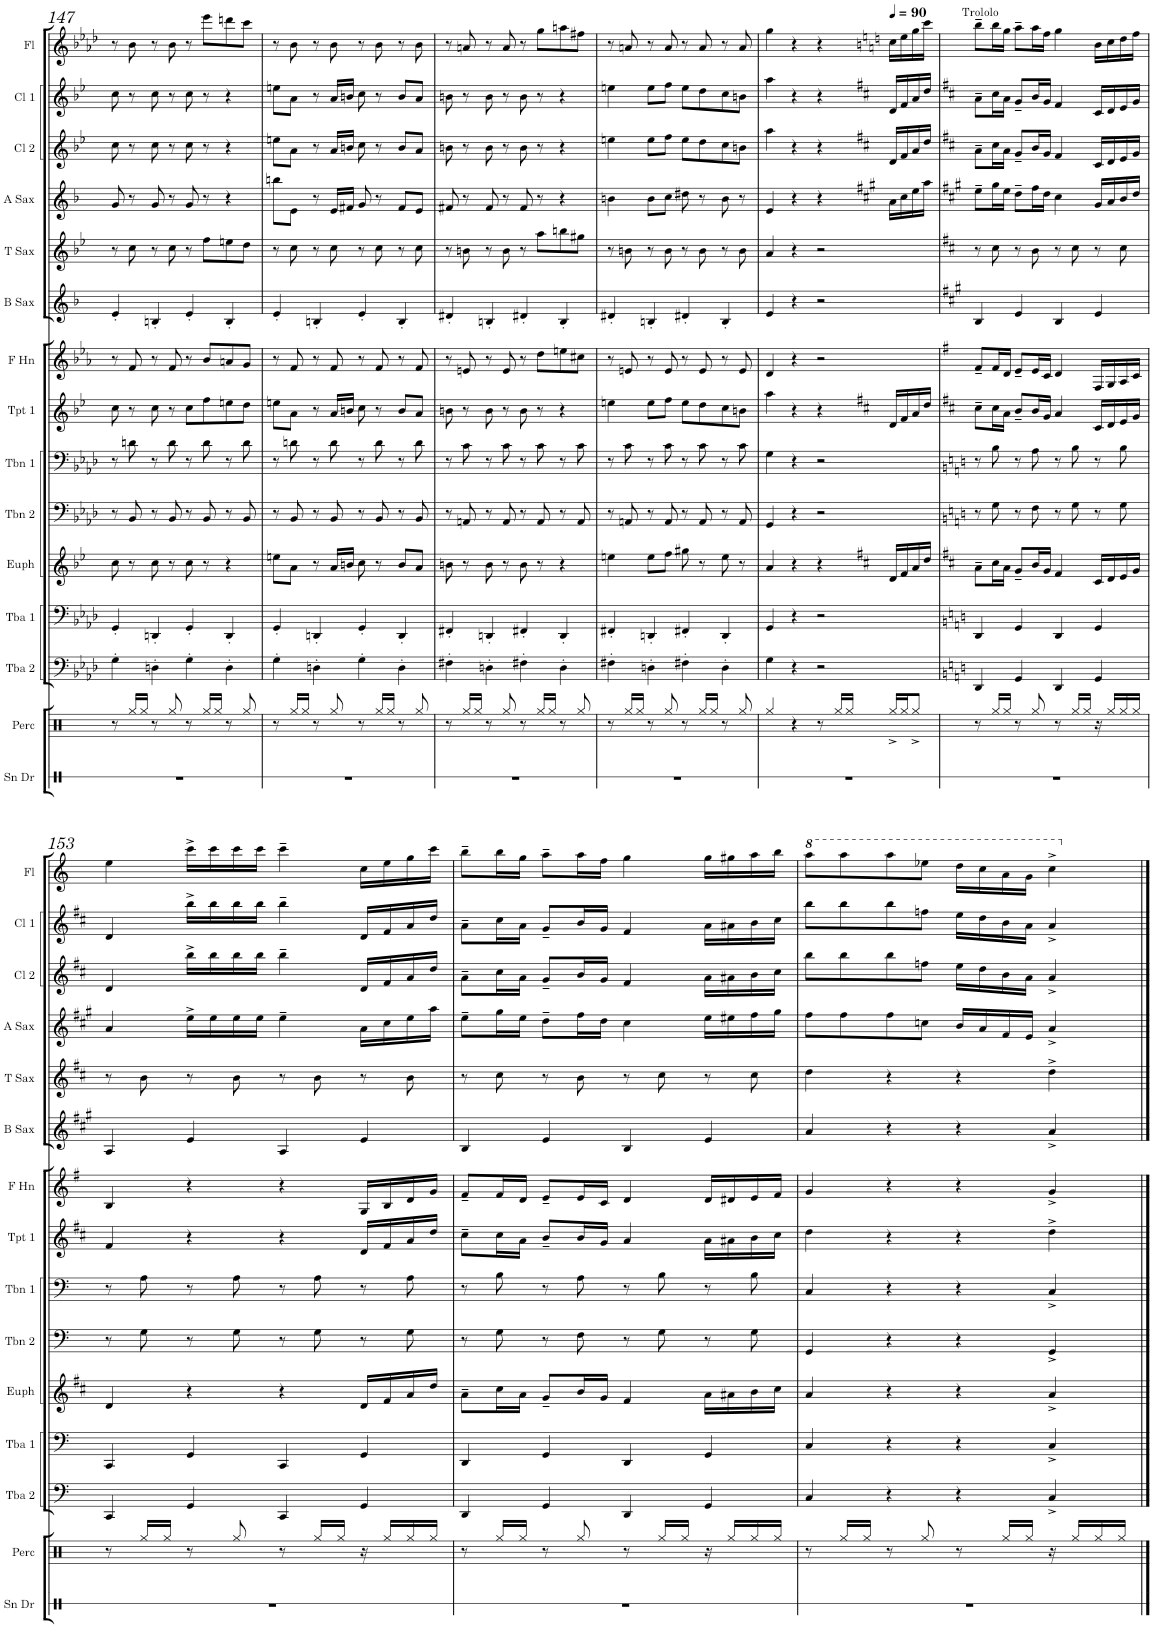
**kern	**kern	**kern	**kern	**kern	**kern	**kern	**kern	**kern	**kern	**kern	**kern	**kern	**kern	**kern
*part15	*part14	*part13	*part12	*part11	*part10	*part9	*part8	*part7	*part6	*part5	*part4	*part3	*part2	*part1
*staff15	*staff14	*staff13	*staff12	*staff11	*staff10	*staff9	*staff8	*staff7	*staff6	*staff5	*staff4	*staff3	*staff2	*staff1
*I"Conc. Snare Drum	*I"Percussion	*I"Tuba 2	*I"Tuba 1	*I"Euphonium	*I"Trombone 2	*I"Trombone 1	*I"Bb Trumpet 1	*I"Horn in F	*I"Bari Saxophone	*I"Tenor Saxophone	*I"Alto Saxophone	*I"Bb Clarinet 2	*I"Bb Clarinet 1	*I"Flute
*I'Sn Dr	*I'Perc	*I'Tba 2	*I'Tba 1	*I'Euph	*I'Tbn 2	*I'Tbn 1	*I'Tpt 1	*	*I'B Sax	*I'T Sax	*I'A Sax	*I'Cl 2	*I'Cl 1	*I'Fl
!!LO:PB:g=z
*clefX	*clefX	*clefF4	*clefF4	*clefG2	*clefF4	*clefF4	*clefG2	*clefG2	*clefG2	*clefG2	*clefG2	*clefG2	*clefG2	*clefG2
*	*	*	*	*Trd8c14	*	*	*Trd1c2	*Trd4c7	*Trd12c21	*Trd8c14	*Trd5c9	*Trd1c2	*Trd1c2	*
*k[b-e-a-d-]	*k[b-e-a-d-]	*k[b-e-a-d-]	*k[b-e-a-d-]	*k[b-e-]	*k[b-e-a-d-]	*k[b-e-a-d-]	*k[b-e-]	*k[b-e-a-]	*k[b-]	*k[b-e-]	*k[b-]	*k[b-e-]	*k[b-e-]	*k[b-e-a-d-]
*M4/4	*M4/4	*M4/4	*M4/4	*M4/4	*M4/4	*M4/4	*M4/4	*M4/4	*M4/4	*M4/4	*M4/4	*M4/4	*M4/4	*M4/4
=147	=147	=147	=147	=147	=147	=147	=147	=147	=147	=147	=147	=147	=147	=147
1r	8r	4G'\	4GG'/	8cc\	8r	8r	8cc\	8r	4e'/	8r	8g/	8cc\	8cc\	8r
.	16Rgg/LL	.	.	8r	8BB-/	8dn\	8r	8f/	.	8cc\	8r	8r	8r	8b-\
.	16Rgg/JJ	.	.	.	.	.	.	.	.	.	.	.	.	.
.	8r	4Dn'\	4DDn'/	8cc\	8r	8r	8cc\	8r	4Bn'/	8r	8g/	8cc\	8cc\	8r
.	8Rgg/	.	.	8r	8BB-/	8d\	8r	8f/	.	8cc\	8r	8r	8r	8b-\
.	8r	4G'\	4GG'/	8cc\	8r	8r	8cc\L	8r	4e'/	8r	8g/	8cc\	8cc\	8r
.	16Rgg/LL	.	.	8r	8BB-/	8d\	8ff\	8b-/L	.	8ff\L	8r	8r	8r	8eee-\L
.	16Rgg/JJ	.	.	.	.	.	.	.	.	.	.	.	.	.
.	8r	4D'\	4DD'/	4r	8r	8r	8een\	8an/	4B'/	8een\	4r	4r	4r	8dddn\
.	8Rgg/	.	.	.	8BB-/	8d\	8dd\J	8g/J	.	8dd\J	.	.	.	8ccc\J
=148	=148	=148	=148	=148	=148	=148	=148	=148	=148	=148	=148	=148	=148	=148
1r	8r	4G'\	4GG'/	8een\L	8r	8r	8een\L	8r	4e'/	8r	8bbn\L	8een\L	8een\L	8r
.	16Rgg/LL	.	.	8a\J	8BB-/	8dn\	8a\J	8f/	.	8cc\	8e\J	8a\J	8a\J	8b-\
.	16Rgg/JJ	.	.	.	.	.	.	.	.	.	.	.	.	.
.	8r	4Dn'\	4DDn'/	8r	8r	8r	8r	8r	4Bn'/	8r	8r	8r	8r	8r
.	8Rgg/	.	.	16a/LL	8BB-/	8d\	16a/LL	8f/	.	8cc\	16e/LL	16a/LL	16a/LL	8b-\
.	.	.	.	16bn/JJ	.	.	16bn/JJ	.	.	.	16f#X/JJ	16bn/JJ	16bn/JJ	.
.	8r	4G'\	4GG'/	8cc\	8r	8r	8cc\	8r	4e'/	8r	8g/	8cc\	8cc\	8r
.	16Rgg/LL	.	.	8r	8BB-/	8d\	8r	8f/	.	8cc\	8r	8r	8r	8b-\
.	16Rgg/JJ	.	.	.	.	.	.	.	.	.	.	.	.	.
.	8r	4D'\	4DD'/	8b/L	8r	8r	8b/L	8r	4B'/	8r	8f#/L	8b/L	8b/L	8r
.	8Rgg/	.	.	8a/J	8BB-/	8d\	8a/J	8f/	.	8cc\	8e/J	8a/J	8a/J	8b-\
=149	=149	=149	=149	=149	=149	=149	=149	=149	=149	=149	=149	=149	=149	=149
1r	8r	4F#X'\	4FF#X'/	8bn\	8r	8r	8bn\	8r	4d#X'/	8r	8f#X/	8bn\	8bn\	8r
.	16Rgg/LL	.	.	8r	8AAn/	8c\	8r	8en/	.	8bn\	8r	8r	8r	8an/
.	16Rgg/JJ	.	.	.	.	.	.	.	.	.	.	.	.	.
.	8r	4Dn'\	4DDn'/	8b\	8r	8r	8b\	8r	4Bn'/	8r	8f#/	8b\	8b\	8r
.	8Rgg/	.	.	8r	8AA/	8c\	8r	8e/	.	8b\	8r	8r	8r	8a/
.	8r	4F#X'\	4FF#X'/	8b\	8r	8r	8b\	8r	4d#X'/	8r	8f#/	8b\	8b\	8r
.	16Rgg/LL	.	.	8r	8AA/	8c\	8r	8dd\L	.	8aa\L	8r	8r	8r	8gg\L
.	16Rgg/JJ	.	.	.	.	.	.	.	.	.	.	.	.	.
.	8r	4D'\	4DD'/	4r	8r	8r	4r	8een\	4B'/	8bbn\	4r	4r	4r	8aan\
.	8Rgg/	.	.	.	8AA/	8c\	.	8cc#X\J	.	8gg#X\J	.	.	.	8ff#X\J
=150	=150	=150	=150	=150	=150	=150	=150	=150	=150	=150	=150	=150	=150	=150
1r	8r	4F#X'\	4FF#X'/	4een\	8r	8r	4een\	8r	4d#X'/	8r	4bn\	4een\	4een\	8r
.	16Rgg/LL	.	.	.	8AAn/	8c\	.	8en/	.	8bn\	.	.	.	8an/
.	16Rgg/JJ	.	.	.	.	.	.	.	.	.	.	.	.	.
.	8r	4Dn'\	4DDn'/	8ee\L	8r	8r	8ee\L	8r	4Bn'/	8r	8b\L	8ee\L	8ee\L	8r
.	8Rgg/	.	.	8ff\J	8AA/	8c\	8ff\J	8e/	.	8b\	8cc\J	8ff\J	8ff\J	8a/
.	8r	4F#X'\	4FF#X'/	8gg#X\	8r	8r	8ee\L	8r	4d#X'/	8r	8dd#X\	8ee\L	8ee\L	8r
.	16Rgg/LL	.	.	8r	8AA/	8c\	8dd\	8e/	.	8b\	8r	8dd\	8dd\	8a/
.	16Rgg/JJ	.	.	.	.	.	.	.	.	.	.	.	.	.
.	8r	4D'\	4DD'/	8ee\	8r	8r	8cc\	8r	4B'/	8r	8b\	8cc\	8cc\	8r
.	8Rgg/	.	.	8r	8AA/	8c\	8bn\J	8e/	.	8b\	8r	8bn\J	8bn\J	8a/
=151	=151	=151	=151	=151	=151	=151	=151	=151	=151	=151	=151	=151	=151	=151
1r	4Rgg/	4G\	4GG/	4a/	4GG/	4G\	4aa\	4d/	4e/	4a/	4e/	4aa\	4aa\	4gg\
.	4r	4r	4r	4r	4r	4r	4r	4r	4r	4r	4r	4r	4r	4r
.	8r	2r	2r	4r	2r	2r	4r	2r	2r	2r	4r	4r	4r	4r
.	16Rgg/LL	.	.	.	.	.	.	.	.	.	.	.	.	.
.	16Rgg/JJ	.	.	.	.	.	.	.	.	.	.	.	.	.
*	*	*	*	*	*	*	*	*	*	*	*	*	*	*MM90
.	16Rgg^/LL	.	.	16d/LL	.	.	16d/LL	.	.	.	16a\LL	16d/LL	16d/LL	16cc\LL
.	16Rgg/J	.	.	16f#/	.	.	16f#/	.	.	.	16cc#\	16f#/	16f#/	16ee\
.	8Rgg^/J	.	.	16a/	.	.	16a/	.	.	.	16ee\	16a/	16a/	16gg\
.	.	.	.	16dd/JJ	.	.	16dd/JJ	.	.	.	16aa\JJ	16dd/JJ	16dd/JJ	16ccc\JJ
=152	=152	=152	=152	=152	=152	=152	=152	=152	=152	=152	=152	=152	=152	=152
*	*	*k[]	*k[]	*k[f#c#]	*k[]	*k[]	*k[f#c#]	*k[f#]	*k[f#c#g#]	*k[f#c#]	*k[f#c#g#]	*k[f#c#]	*k[f#c#]	*k[]
!	!	!	!	!	!	!	!	!	!	!	!	!	!	!LO:TX:a:t=Trololo
1r	8r	4DD/	4DD/	8a~\L	8r	8r	8cc#~\L	8f#~/L	4B/	8r	8ee~\L	8a~\L	8a~\L	8bb~\L
.	16Rgg/LL	.	.	16cc#\L	8G\	8B\	16cc#\L	16f#/L	.	8cc#\	16gg#\L	16cc#\L	16cc#\L	16bb\L
.	16Rgg/JJ	.	.	16a\JJ	.	.	16a\JJ	16d/JJ	.	.	16ee\JJ	16a\JJ	16a\JJ	16gg\JJ
.	8r	4GG/	4GG/	8g~/L	8r	8r	8b~/L	8e~/L	4e/	8r	8dd~\L	8g~/L	8g~/L	8aa~\L
.	8Rgg/	.	.	16b/L	8F\	8A\	16b/L	16e/L	.	8b\	16ff#\L	16b/L	16b/L	16aa\L
.	.	.	.	16g/JJ	.	.	16g/JJ	16c/JJ	.	.	16dd\JJ	16g/JJ	16g/JJ	16ff\JJ
.	8r	4DD/	4DD/	4f#/	8r	8r	4a/	4d/	4B/	8r	4cc#\	4f#/	4f#/	4gg\
.	16Rgg/LL	.	.	.	8G\	8B\	.	.	.	8cc#\	.	.	.	.
.	16Rgg/JJ	.	.	.	.	.	.	.	.	.	.	.	.	.
.	16r	4GG/	4GG/	16c#/LL	8r	8r	16c#/LL	16F#/LL	4e/	8r	16g#/LL	16c#/LL	16c#/LL	16b\LL
.	16Rgg/LL	.	.	16d/	.	.	16d/	16G/	.	.	16a/	16d/	16d/	16cc\
.	16Rgg/	.	.	16e/	8G\	8B\	16e/	16A/	.	8cc#\	16b/	16e/	16e/	16dd\
.	16Rgg/JJ	.	.	16g/JJ	.	.	16g/JJ	16c/JJ	.	.	16dd/JJ	16g/JJ	16g/JJ	16ff\JJ
!!LO:LB:g=z
=153	=153	=153	=153	=153	=153	=153	=153	=153	=153	=153	=153	=153	=153	=153
1r	8r	4CC/	4CC/	4d/	8r	8r	4f#/	4B/	4A/	8r	4a/	4d/	4d/	4ee\
.	16Rgg/LL	.	.	.	8G\	8A\	.	.	.	8b\	.	.	.	.
.	16Rgg/JJ	.	.	.	.	.	.	.	.	.	.	.	.	.
.	8r	4GG/	4GG/	4r	8r	8r	4r	4r	4e/	8r	16ee^\LL	16bb^\LL	16bb^\LL	16ccc^\LL
.	.	.	.	.	.	.	.	.	.	.	16ee\	16bb\	16bb\	16ccc\
.	8Rgg/	.	.	.	8G\	8A\	.	.	.	8b\	16ee\	16bb\	16bb\	16ccc\
.	.	.	.	.	.	.	.	.	.	.	16ee\JJ	16bb\JJ	16bb\JJ	16ccc\JJ
.	8r	4CC/	4CC/	4r	8r	8r	4r	4r	4A/	8r	4ee~\	4bb~\	4bb~\	4ccc~\
.	16Rgg/LL	.	.	.	8G\	8A\	.	.	.	8b\	.	.	.	.
.	16Rgg/JJ	.	.	.	.	.	.	.	.	.	.	.	.	.
.	16r	4GG/	4GG/	16d/LL	8r	8r	16d/LL	16G/LL	4e/	8r	16a\LL	16d/LL	16d/LL	16cc\LL
.	16Rgg/LL	.	.	16f#/	.	.	16f#/	16B/	.	.	16cc#\	16f#/	16f#/	16ee\
.	16Rgg/	.	.	16a/	8G\	8A\	16a/	16d/	.	8b\	16ee\	16a/	16a/	16gg\
.	16Rgg/JJ	.	.	16dd/JJ	.	.	16dd/JJ	16g/JJ	.	.	16aa\JJ	16dd/JJ	16dd/JJ	16ccc\JJ
=154	=154	=154	=154	=154	=154	=154	=154	=154	=154	=154	=154	=154	=154	=154
1r	8r	4DD/	4DD/	8a~\L	8r	8r	8cc#~\L	8f#~/L	4B/	8r	8ee~\L	8a~\L	8a~\L	8bb~\L
.	16Rgg/LL	.	.	16cc#\L	8G\	8B\	16cc#\L	16f#/L	.	8cc#\	16gg#\L	16cc#\L	16cc#\L	16bb\L
.	16Rgg/JJ	.	.	16a\JJ	.	.	16a\JJ	16d/JJ	.	.	16ee\JJ	16a\JJ	16a\JJ	16gg\JJ
.	8r	4GG/	4GG/	8g~/L	8r	8r	8b~/L	8e~/L	4e/	8r	8dd~\L	8g~/L	8g~/L	8aa~\L
.	8Rgg/	.	.	16b/L	8F\	8A\	16b/L	16e/L	.	8b\	16ff#\L	16b/L	16b/L	16aa\L
.	.	.	.	16g/JJ	.	.	16g/JJ	16c/JJ	.	.	16dd\JJ	16g/JJ	16g/JJ	16ff\JJ
.	8r	4DD/	4DD/	4f#/	8r	8r	4a/	4d/	4B/	8r	4cc#\	4f#/	4f#/	4gg\
.	16Rgg/LL	.	.	.	8G\	8B\	.	.	.	8cc#\	.	.	.	.
.	16Rgg/JJ	.	.	.	.	.	.	.	.	.	.	.	.	.
.	16r	4GG/	4GG/	16a\LL	8r	8r	16a\LL	16d/LL	4e/	8r	16ee\LL	16a\LL	16a\LL	16gg\LL
.	16Rgg/LL	.	.	16a#X\	.	.	16a#X\	16d#X/	.	.	16ee#X\	16a#X\	16a#X\	16gg#X\
.	16Rgg/	.	.	16b\	8G\	8B\	16b\	16e/	.	8cc#\	16ff#\	16b\	16b\	16aa\
.	16Rgg/JJ	.	.	16cc#\JJ	.	.	16cc#\JJ	16f#/JJ	.	.	16gg#\JJ	16cc#\JJ	16cc#\JJ	16bb\JJ
=155	=155	=155	=155	=155	=155	=155	=155	=155	=155	=155	=155	=155	=155	=155
*	*	*	*	*	*	*	*	*	*	*	*	*	*	*8va
1r	8r	4C/	4C/	4a/	4GG/	4C/	4dd\	4g/	4a/	4dd\	8ff#\L	8bb\L	8bb\L	8aaa\L
.	16Rgg/LL	.	.	.	.	.	.	.	.	.	8ff#\	8bb\	8bb\	8aaa\
.	16Rgg/JJ	.	.	.	.	.	.	.	.	.	.	.	.	.
.	8r	4r	4r	4r	4r	4r	4r	4r	4r	4r	8ff#\	8bb\	8bb\	8aaa\
.	8Rgg/	.	.	.	.	.	.	.	.	.	8ccn\J	8ffn\J	8ffn\J	8eee-X\J
.	8r	4r	4r	4r	4r	4r	4r	4r	4r	4r	16b/LL	16ee\LL	16ee\LL	16ddd\LL
.	.	.	.	.	.	.	.	.	.	.	16a/	16dd\	16dd\	16ccc\
.	16Rgg/LL	.	.	.	.	.	.	.	.	.	16f#/	16b\	16b\	16aa\
.	16Rgg/JJ	.	.	.	.	.	.	.	.	.	16e/JJ	16a\JJ	16a\JJ	16gg\JJ
.	16r	4C^/	4C^/	4a^/	4GG^/	4C^/	4dd^\	4g^/	4a^/	4dd^\	4a^/	4a^/	4a^/	4ccc^\
.	16Rgg/LL	.	.	.	.	.	.	.	.	.	.	.	.	.
.	16Rgg/	.	.	.	.	.	.	.	.	.	.	.	.	.
.	16Rgg/JJ	.	.	.	.	.	.	.	.	.	.	.	.	.
*	*	*	*	*	*	*	*	*	*	*	*	*	*	*X8va
==	==	==	==	==	==	==	==	==	==	==	==	==	==	==
*-	*-	*-	*-	*-	*-	*-	*-	*-	*-	*-	*-	*-	*-	*-
